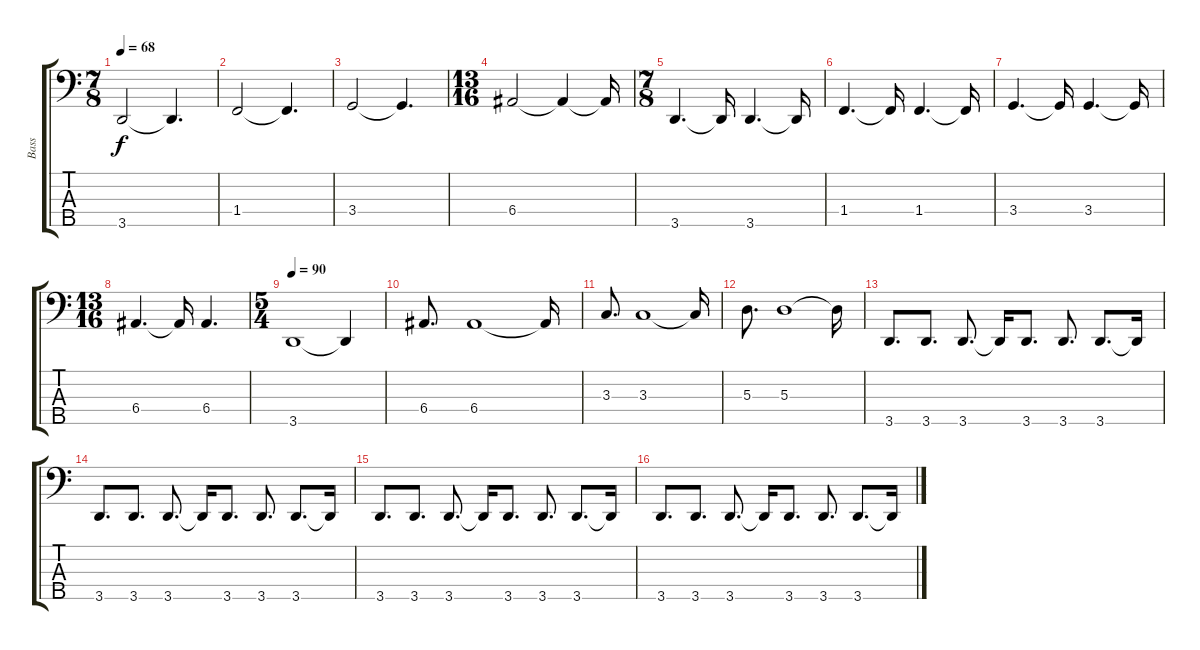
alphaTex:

\track ("Bass" "Bass") {instrument electricbassfinger}
\staff {score tabs}
\tuning (G2 D2 A1 E1 B0) {hide}
\ts (7 8)
\tempo 68
\clef f4
\ks c
3.5.2{dy f} 3.5{t}.4{d} |
1.4.2 1.4{t}.4{d} |
3.4.2 3.4{t}.4{d} |
\ts (13 16)
6.4.2 6.4{t}.4 6.4{t}.16 |
\ts (7 8)
3.5.4{d} 3.5{t}.16 3.5.4{d} 3.5{t}.16 |
1.4.4{d} 1.4{t}.16 1.4.4{d} 1.4{t}.16 |
3.4.4{d} 3.4{t}.16 3.4.4{d} 3.4{t}.16 |
\ts (13 16)
6.4.4{d} 6.4{t}.16 6.4.4{d} |
\ts (5 4)
\tempo 90
3.5.1 3.5{t}.4 |
6.4.8{d} 6.4.1 6.4{t}.16 |
3.3.8{d} 3.3.1 3.3{t}.16 |
5.3.8{d} 5.3.1 5.3{t}.16 |
3.5.8{d} 3.5.8{d} 3.5.8{d} 3.5{t}.16 3.5.8{d} 3.5.8{d} 3.5.8{d} 3.5{t}.16 |
3.5.8{d} 3.5.8{d} 3.5.8{d} 3.5{t}.16 3.5.8{d} 3.5.8{d} 3.5.8{d} 3.5{t}.16 |
3.5.8{d} 3.5.8{d} 3.5.8{d} 3.5{t}.16 3.5.8{d} 3.5.8{d} 3.5.8{d} 3.5{t}.16 |
3.5.8{d} 3.5.8{d} 3.5.8{d} 3.5{t}.16 3.5.8{d} 3.5.8{d} 3.5.8{d} 3.5{t}.16
